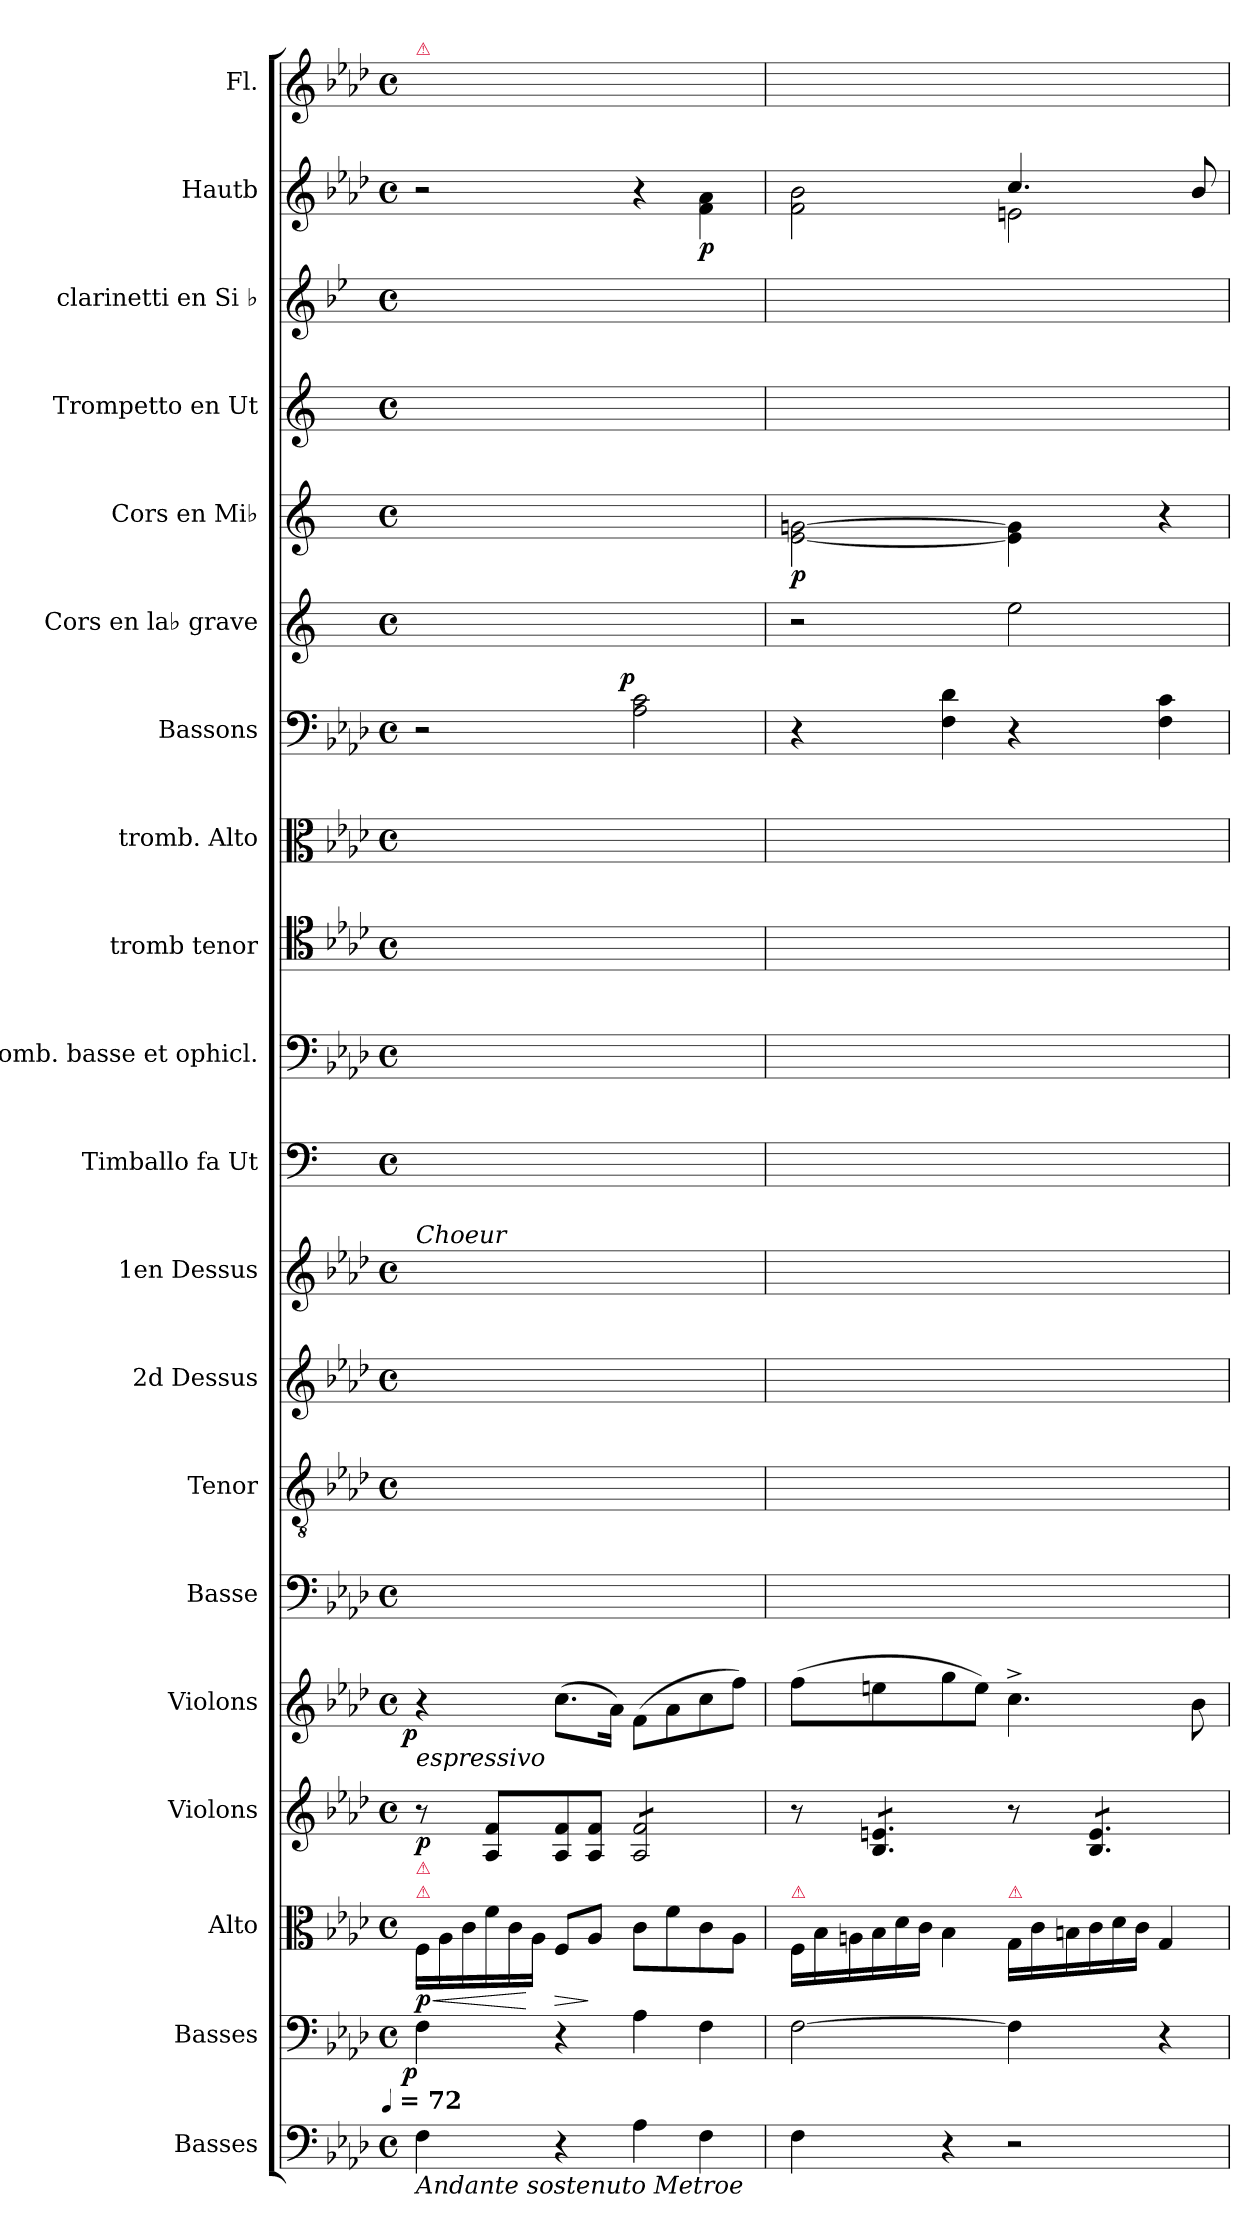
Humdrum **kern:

**kern	**kern	**dynam	**kern	**dynam	**kern	**dynam	**kern	**dynam	**kern	**kern	**kern	**kern	**kern	**kern	**kern	**kern	**kern	**dynam	**kern	**kern	**dynam	**kern	**kern	**kern	**dynam	**kern
*part20	*part19	*part19	*part18	*part18	*part17	*part17	*part16	*part16	*part15	*part14	*part13	*part12	*part11	*part10	*part9	*part8	*part7	*part7	*part6	*part5	*part5	*part4	*part3	*part2	*part2	*part1
*staff20	*staff19	*staff19	*staff18	*staff18	*staff17	*staff17	*staff16	*staff16	*staff15	*staff14	*staff13	*staff12	*staff11	*staff10	*staff9	*staff8	*staff7	*staff7	*staff6	*staff5	*staff5	*staff4	*staff3	*staff2	*staff2	*staff1
*I"Basses	*I"Basses	*	*I"Alto	*	*I"Violons	*	*I"Violons	*	*I"Basse	*I"Tenor	*I"2d Dessus	*I"1en Dessus	*I"Timballo fa Ut	*I"Tromb. basse et ophicl.	*I"tromb tenor	*I"tromb. Alto	*I"Bassons	*	*I"Cors en la♭ grave	*I"Cors en Mi♭	*	*I"Trompetto en Ut	*I"clarinetti en Si ♭	*I"Hautb	*	*I"Fl.
*	*	*	*I'A	*	*I'Vln	*	*I'Vln	*	*I'B	*I'T	*	*	*	*I'B	*I'T	*I'A	*I'Bsn	*	*	*	*	*	*I'Cl	*	*	*I'Fl
*clefF4	*clefF4	*	*clefC3	*	*clefG2	*	*clefG2	*	*clefF4	*clefGv2	*clefG2	*clefG2	*clefF4	*clefF4	*clefC4	*clefC3	*clefF4	*	*clefG2	*clefG2	*	*clefG2	*clefG2	*clefG2	*	*clefG2
*	*	*	*	*	*	*	*	*	*	*	*	*	*	*	*	*	*	*	*ITrd2c4	*ITrd5c9	*	*	*ITrd1c2	*	*	*
*k[b-e-a-d-]	*k[b-e-a-d-]	*	*k[b-e-a-d-]	*	*k[b-e-a-d-]	*	*k[b-e-a-d-]	*	*k[b-e-a-d-]	*k[b-e-a-d-]	*k[b-e-a-d-]	*k[b-e-a-d-]	*	*k[b-e-a-d-]	*k[b-e-a-d-]	*k[b-e-a-d-]	*k[b-e-a-d-]	*	*	*	*	*	*k[b-e-a-d-]	*k[b-e-a-d-]	*	*k[b-e-a-d-]
*f:	*f:	*	*f:	*	*f:	*	*f:	*	*f:	*f:	*f:	*f:	*	*f:	*f:	*f:	*f:	*	*	*	*	*	*f:	*f:	*	*f:
*M4/4	*M4/4	*	*M4/4	*	*M4/4	*	*M4/4	*	*M4/4	*M4/4	*M4/4	*M4/4	*M4/4	*M4/4	*M4/4	*M4/4	*M4/4	*	*M4/4	*M4/4	*	*M4/4	*M4/4	*M4/4	*	*M4/4
*met(c)	*met(c)	*	*met(c)	*	*met(c)	*	*met(c)	*	*met(c)	*met(c)	*met(c)	*met(c)	*met(c)	*met(c)	*met(c)	*met(c)	*met(c)	*	*met(c)	*met(c)	*	*met(c)	*met(c)	*met(c)	*	*met(c)
*	*	*	*Xtuplet	*	*	*	*	*	*	*	*	*	*	*	*	*	*	*	*	*	*	*	*	*	*	*
*MM72	*MM72	*	*MM72	*	*MM72	*	*MM72	*	*MM72	*MM72	*MM72	*MM72	*MM72	*MM72	*MM72	*MM72	*MM72	*	*MM72	*MM72	*	*MM72	*MM72	*MM72	*	*MM72
=1	=1	=1	=1	=1	=1	=1	=1	=1	=1	=1	=1	=1	=1	=1	=1	=1	=1	=1	=1	=1	=1	=1	=1	=1	=1	=1
!	!	!	!	!	!	!	!	!	!	!	!	!	!	!	!	!	!	!	!	!	!	!	!	!	!	!LO:TX:a:color=crimson:t=⚠
!	!	!	!	!	!	!	!	!	!	!	!	!LO:TX:a:i:t=Choeur	!	!	!	!	!	!	!	!	!	!	!	!	!	!
!	!	!	!	!	!	!	!LO:TX:b:i:t=espressivo	!	!	!	!	!	!	!	!	!	!	!	!	!	!	!	!	!	!	!
!	!	!	!LO:TX:a:color=crimson:t=⚠	!	!	!	!	!	!	!	!	!	!	!	!	!	!	!	!	!	!	!	!	!	!	!
!	!	!	!LO:TX:a:color=crimson:t=⚠	!	!	!	!	!	!	!	!	!	!	!	!	!	!	!	!	!	!	!	!	!	!	!
!LO:TX:b:i:t=Andante sostenuto Metroe	!	!	!	!	!	!	!	!	!	!	!	!	!	!	!	!	!	!	!	!	!	!	!	!	!	!
!LO:TX:t=[quarter] = 72	!	!	!	!	!	!	!	!	!	!	!	!	!	!	!	!	!	!	!	!	!	!	!	!	!	!
!	!	!LO:DY:rj	!	!	!	!	!	!LO:DY:rj	!	!	!	!	!	!	!	!	!	!	!	!	!	!	!	!	!	!
4F\	4F\	p	24F\LL	p	8r	p	4r	p	1ryy	1ryy	1ryy	1ryy	1ryy	1ryy	1ryy	1ryy	2r	.	1ryy	1ryy	.	1ryy	1ryy	2r	.	1ryy
!	!	!	!	!LO:HP:b	!	!	!	!	!	!	!	!	!	!	!	!	!	!	!	!	!	!	!	!	!	!
.	.	.	24A-\	<	.	.	.	.	.	.	.	.	.	.	.	.	.	.	.	.	.	.	.	.	.	.
.	.	.	24c\	.	.	.	.	.	.	.	.	.	.	.	.	.	.	.	.	.	.	.	.	.	.	.
.	.	.	24f\	.	8A-/ 8f/L	.	.	.	.	.	.	.	.	.	.	.	.	.	.	.	.	.	.	.	.	.
.	.	.	24c\	.	.	.	.	.	.	.	.	.	.	.	.	.	.	.	.	.	.	.	.	.	.	.
.	.	.	24A-\JJ	[	.	.	.	.	.	.	.	.	.	.	.	.	.	.	.	.	.	.	.	.	.	.
!	!	!	!	!LO:HP:b	!	!	!	!	!	!	!	!	!	!	!	!	!	!	!	!	!	!	!	!	!	!
4r	4r	.	8F/L	>	8A-/ 8f/	.	(8.cc\L	.	.	.	.	.	.	.	.	.	.	.	.	.	.	.	.	.	.	.
.	.	.	8A-/J	]	8A-/ 8f/J	.	.	.	.	.	.	.	.	.	.	.	.	.	.	.	.	.	.	.	.	.
.	.	.	.	.	.	.	16a-\Jk)	.	.	.	.	.	.	.	.	.	.	.	.	.	.	.	.	.	.	.
!	!	!	!	!	!	!	!	!	!	!	!	!	!	!	!	!	!	!LO:DY:a:rj	!	!	!	!	!	!	!	!
*	*	*	*	*	*tremolo	*	*	*	*	*	*	*	*	*	*	*	*	*	*	*	*	*	*	*	*	*
4A-\	4A-\	.	8c\L	.	8A-/ 8f/L	.	(8f\L	.	.	.	.	.	.	.	.	.	2A-\ 2c\	p	.	.	.	.	.	4r	.	.
.	.	.	8f\	.	8A-/ 8f/	.	8a-\	.	.	.	.	.	.	.	.	.	.	.	.	.	.	.	.	.	.	.
4F\	4F\	.	8c\	.	8A-/ 8f/	.	8cc\	.	.	.	.	.	.	.	.	.	.	.	.	.	.	.	.	4f\ 4a-\	p	.
.	.	.	8A-\J	.	8A-/ 8f/J	.	8ff\J)	.	.	.	.	.	.	.	.	.	.	.	.	.	.	.	.	.	.	.
=2	=2	=2	=2	=2	=2	=2	=2	=2	=2	=2	=2	=2	=2	=2	=2	=2	=2	=2	=2	=2	=2	=2	=2	=2	=2	=2
*	*	*	*	*	*	*	*	*	*	*	*	*	*	*	*	*	*	*	*	*	*	*	*	*^	*	*
!	!	!	!LO:TX:a:color=crimson:t=⚠	!	!	!	!	!	!	!	!	!	!	!	!	!	!	!	!	!	!	!	!	!	!	!	!
4F\	[2F\	.	24F\LL	.	8r	.	(8ff\L	.	1ryy	1ryy	1ryy	1ryy	1ryy	1ryy	1ryy	1ryy	4r	.	2r	[2G\ [2B-X\	p	1ryy	1ryy	2f\ 2b-\	2ryy	.	1ryy
.	.	.	24B-\	.	.	.	.	.	.	.	.	.	.	.	.	.	.	.	.	.	.	.	.	.	.	.	.
.	.	.	24An\	.	.	.	.	.	.	.	.	.	.	.	.	.	.	.	.	.	.	.	.	.	.	.	.
.	.	.	24B-\	.	8B-/ 8en/L	.	8een\	.	.	.	.	.	.	.	.	.	.	.	.	.	.	.	.	.	.	.	.
.	.	.	24d-\	.	.	.	.	.	.	.	.	.	.	.	.	.	.	.	.	.	.	.	.	.	.	.	.
.	.	.	24c\JJ	.	.	.	.	.	.	.	.	.	.	.	.	.	.	.	.	.	.	.	.	.	.	.	.
4r	.	.	4B-\	.	8B-/ 8en/	.	8gg\	.	.	.	.	.	.	.	.	.	4F\ 4d-\	.	.	.	.	.	.	.	.	.	.
.	.	.	.	.	8B-/ 8en/J	.	8ee\J)	.	.	.	.	.	.	.	.	.	.	.	.	.	.	.	.	.	.	.	.
!	!	!	!LO:TX:a:color=crimson:t=⚠	!	!	!	!	!	!	!	!	!	!	!	!	!	!	!	!	!	!	!	!	!	!	!	!
2r	4F\]	.	24G\LL	.	8r	.	4.cc^\	.	.	.	.	.	.	.	.	.	4r	.	2cc\	4G]\ 4B-]\	.	.	.	4.cc/	2en\	.	.
.	.	.	24c\	.	.	.	.	.	.	.	.	.	.	.	.	.	.	.	.	.	.	.	.	.	.	.	.
.	.	.	24Bn\	.	.	.	.	.	.	.	.	.	.	.	.	.	.	.	.	.	.	.	.	.	.	.	.
.	.	.	24c\	.	8B-/ 8e/L	.	.	.	.	.	.	.	.	.	.	.	.	.	.	.	.	.	.	.	.	.	.
.	.	.	24d-\	.	.	.	.	.	.	.	.	.	.	.	.	.	.	.	.	.	.	.	.	.	.	.	.
.	.	.	24c\JJ	.	.	.	.	.	.	.	.	.	.	.	.	.	.	.	.	.	.	.	.	.	.	.	.
.	4r	.	4G/	.	8B-/ 8e/	.	.	.	.	.	.	.	.	.	.	.	4F\ 4c\	.	.	4r	.	.	.	.	.	.	.
.	.	.	.	.	8B-/ 8e/J	.	8b-\	.	.	.	.	.	.	.	.	.	.	.	.	.	.	.	.	8b-/	.	.	.
*	*	*	*	*	*Xtremolo	*	*	*	*	*	*	*	*	*	*	*	*	*	*	*	*	*	*	*	*	*	*
*	*	*	*	*	*	*	*	*	*	*	*	*	*	*	*	*	*	*	*	*	*	*	*	*v	*v	*	*
=	=	=	=	=	=	=	=	=	=	=	=	=	=	=	=	=	=	=	=	=	=	=	=	=	=	=
*-	*-	*-	*-	*-	*-	*-	*-	*-	*-	*-	*-	*-	*-	*-	*-	*-	*-	*-	*-	*-	*-	*-	*-	*-	*-	*-
